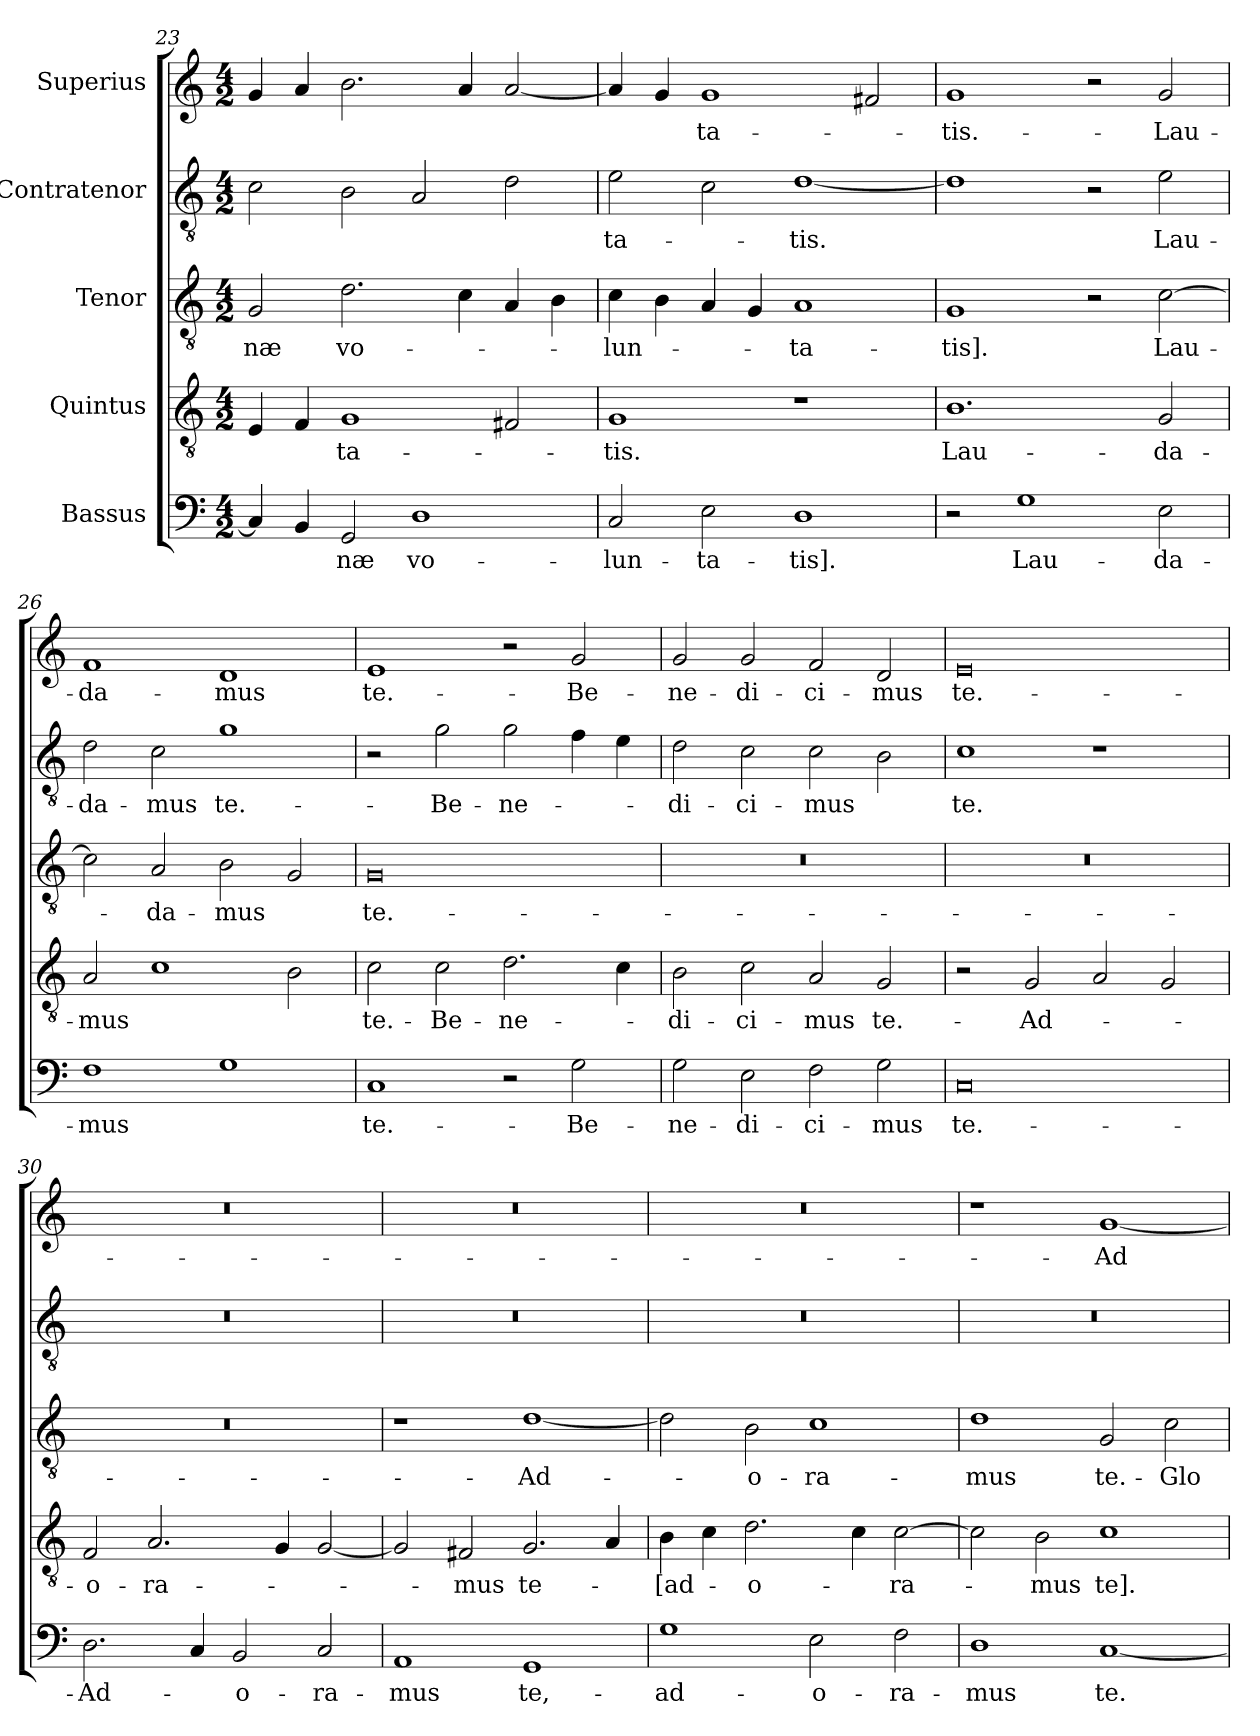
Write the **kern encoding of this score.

**kern	**text	**kern	**text	**kern	**text	**kern	**text	**kern	**text
*part5	*part5	*part4	*part4	*part3	*part3	*part2	*part2	*part1	*part1
*staff5	*staff5	*staff4	*staff4	*staff3	*staff3	*staff2	*staff2	*staff1	*staff1
*I"Bassus	*	*I"Quintus	*	*I"Tenor	*	*I"Contratenor	*	*I"Superius	*
*clefF4	*	*clefGv2	*	*clefGv2	*	*clefGv2	*	*clefG2	*
*k[]	*	*k[]	*	*k[]	*	*k[]	*	*k[]	*
*M4/2	*	*M4/2	*	*M4/2	*	*M4/2	*	*M4/2	*
=23	=23	=23	=23	=23	=23	=23	=23	=23	=23
4C/]	.	4E/	.	2G/	-næ	2c\	.	4g/	.
4BB/	.	4F/	.	.	.	.	.	4a/	.
2GG/	-næ	1G/	-ta-	2.d\	vo-	2B\	.	2.b\	.
1D\	vo-	.	.	.	.	2A/	.	.	.
.	.	.	.	4c\	.	.	.	4a/	.
.	.	2F#X/	.	4A/	.	2d\	.	[2a/	.
.	.	.	.	4B\	.	.	.	.	.
=24	=24	=24	=24	=24	=24	=24	=24	=24	=24
2C/	-lun-	1G/	-tis.	4c\	-lun-	2e\	-ta-	4a/]	.
.	.	.	.	4B\	.	.	.	4g/	.
2E\	-ta-	.	.	4A/	.	2c\	.	1g/	-ta-
.	.	.	.	4G/	.	.	.	.	.
1D\	-tis].	1r	.	1A/	-ta-	[1d/	-tis.	.	.
.	.	.	.	.	.	.	.	2f#X/	.
=25	=25	=25	=25	=25	=25	=25	=25	=25	=25
2r	.	1.B\	Lau-	1G/	-tis].	1d/]	.	1g/	tis.-
1G\	Lau-	.	.	.	.	.	.	.	.
.	.	.	.	2r	.	2r	.	2r	.
2E\	-da-	2G/	-da-	[2c\	Lau-	2e\	Lau-	2g/	Lau-
=26	=26	=26	=26	=26	=26	=26	=26	=26	=26
1F\	-mus	2A/	-mus	2c\]	.	2d\	-da-	1f/	-da-
.	.	1c\	.	2A/	-da-	2c\	-mus	.	.
1G\	.	.	.	2B\	-mus	1g/	te.-	1d/	-mus
.	.	2B\	.	2G/	.	.	.	.	.
=27	=27	=27	=27	=27	=27	=27	=27	=27	=27
1C/	te.-	2c\	te.-	0G/	te.-	2r	.	1e/	te.-
.	.	2c\	Be-	.	.	2g\	Be-	.	.
2r	.	2.d\	-ne-	.	.	2g\	-ne-	2r	.
2G\	Be-	.	.	.	.	4f\	.	2g/	Be-
.	.	4c\	.	.	.	4e\	.	.	.
=28	=28	=28	=28	=28	=28	=28	=28	=28	=28
2G\	-ne-	2B\	-di-	0r	.	2d\	-di-	2g/	-ne-
2E\	-di-	2c\	-ci-	.	.	2c\	-ci-	2g/	-di-
2F\	-ci-	2A/	-mus	.	.	2c\	-mus	2f/	-ci-
2G\	-mus	2G/	te.-	.	.	2B\	.	2d/	-mus
=29	=29	=29	=29	=29	=29	=29	=29	=29	=29
0C/	te.-	2r	.	0r	.	1c\	te.-	0e/	te.-
.	.	2G/	Ad-	.	.	.	.	.	.
.	.	2A/	.	.	.	1r	.	.	.
.	.	2G/	.	.	.	.	.	.	.
=30	=30	=30	=30	=30	=30	=30	=30	=30	=30
2.D\	Ad-	2F/	-o-	0r	.	0r	.	0r	.
.	.	2.A/	-ra-	.	.	.	.	.	.
4C/	.	.	.	.	.	.	.	.	.
2BB/	-o-	.	.	.	.	.	.	.	.
.	.	4G/	.	.	.	.	.	.	.
2C/	-ra-	[2G/	.	.	.	.	.	.	.
=31	=31	=31	=31	=31	=31	=31	=31	=31	=31
1AA/	-mus	2G/]	.	1r	.	0r	.	0r	.
.	.	2F#X/	-mus	.	.	.	.	.	.
1GG/	te,-	2.G/	te-	[1d/	Ad-	.	.	.	.
.	.	4A/	.	.	.	.	.	.	.
=32	=32	=32	=32	=32	=32	=32	=32	=32	=32
1G\	ad-	4B\	[ad-	2d\]	.	0r	.	0r	.
.	.	4c\	.	.	.	.	.	.	.
.	.	2.d\	-o-	2B\	-o-	.	.	.	.
2E\	-o-	.	.	1c/	-ra-	.	.	.	.
.	.	4c\	.	.	.	.	.	.	.
2F\	-ra-	[2c\	-ra-	.	.	.	.	.	.
=33	=33	=33	=33	=33	=33	=33	=33	=33	=33
1D\	-mus	2c\]	.	1d/	-mus	0r	.	1r	.
.	.	2B\	-mus	.	.	.	.	.	.
[1C/	te.-	1c/	te].-	2G/	te.-	.	.	[1g/	Ad-
.	.	.	.	2c\	Glo-	.	.	.	.
=	=	=	=	=	=	=	=	=	=
*-	*-	*-	*-	*-	*-	*-	*-	*-	*-
